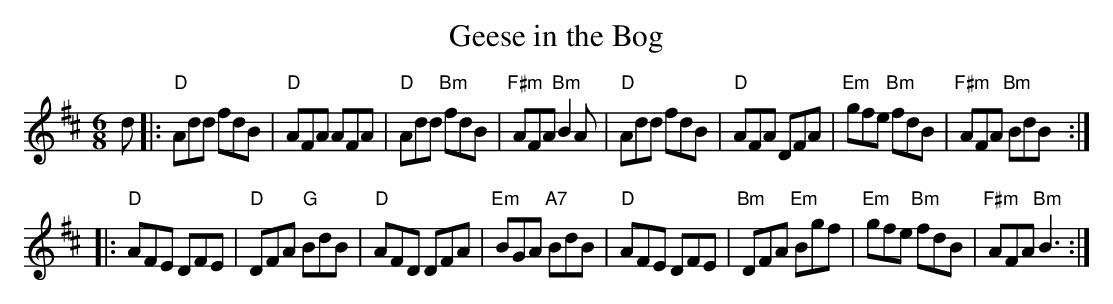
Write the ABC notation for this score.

X:1
T: Geese in the Bog
M: 6/8
L: 1/8
K: D
d \
|:"D"Add fdB | "D"AFA     AFA | "D"Add "Bm"fdB |"F#m"AFA "Bm"B2A \
| "D"Add fdB | "D"AFA     DFA |"Em"gfe "Bm"fdB |"F#m"AFA "Bm"BdB :|
|:"D"AFE DFE | "D"DFA  "G"BdB | "D"AFD     DFA | "Em"BGA "A7"BdB \
| "D"AFE DFE |"Bm"DFA "Em"Bgf |"Em"gfe "Bm"fdB |"F#m"AFA "Bm"B3  :|
